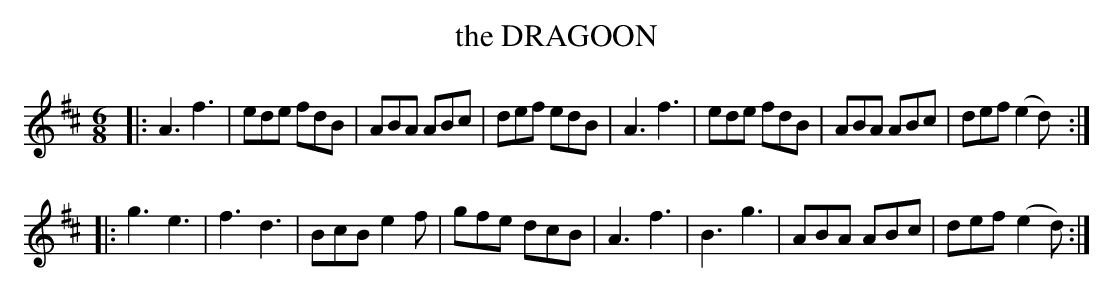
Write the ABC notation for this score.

X:1
T: the DRAGOON
M: 6/8
L: 1/8
K: D
|:\
A3 f3 | ede fdB | ABA ABc | def edB |\
A3 f3 | ede fdB | ABA ABc | def (e2d) :|
|:\
g3 e3 | f3 d3 | BcB e2f | gfe dcB |\
A3 f3 | B3 g3 | ABA ABc | def (e2d) :|
